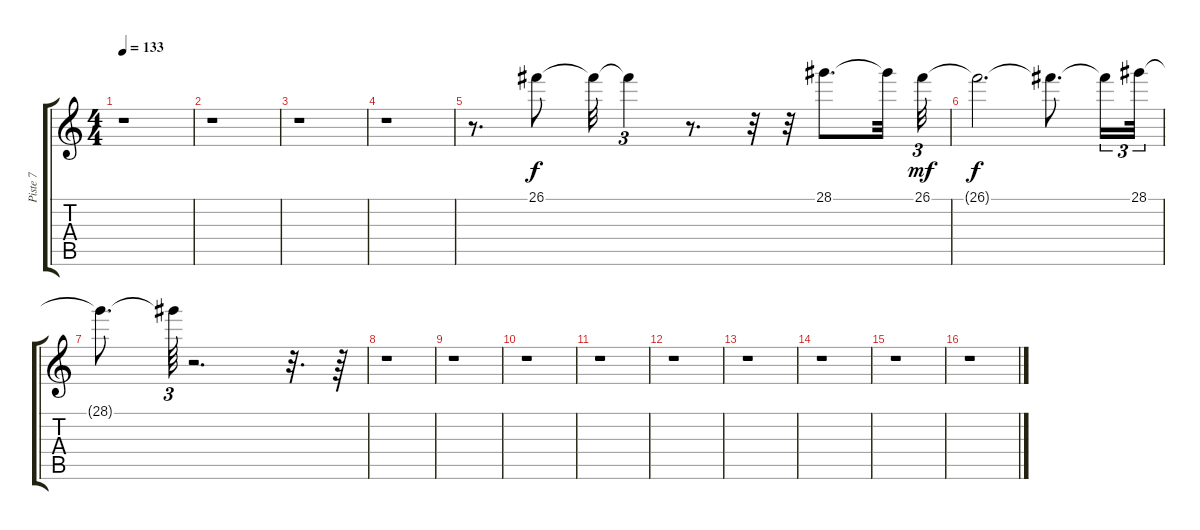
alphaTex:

\track ("Piste 7" "Piste 7") {instrument pad2warm}
\staff {score tabs}
\tuning (E4 B3 G3 D3 A2 E2) {hide}
\ts (4 4)
\tempo 133
\clef g2
\ks c
r.1{dy ff} |
r.1 |
r.1 |
r.1 |
r.8{d volume 12} 26.1.8{dy f volume 6} 26.1{t}.32 26.1{t}.4{tu (3 2) volume 6} r.8{d volume 6} r.32 r.32 28.1.8{d volume 6} 28.1{t}.32 26.1.32{tu (3 2) dy mf volume 6} |
26.1{t}.2{d dy f} 26.1{t}.8{d} 26.1{t}.16{tu (3 2)} 28.1.32{tu (3 2) volume 6} |
28.1{t}.8{d} 28.1{t}.64{tu (3 2)} r.2{d} r.32{d} r.64 |
r.1 |
r.1 |
r.1 |
r.1 |
r.1 |
r.1 |
r.1 |
r.1 |
r.1
